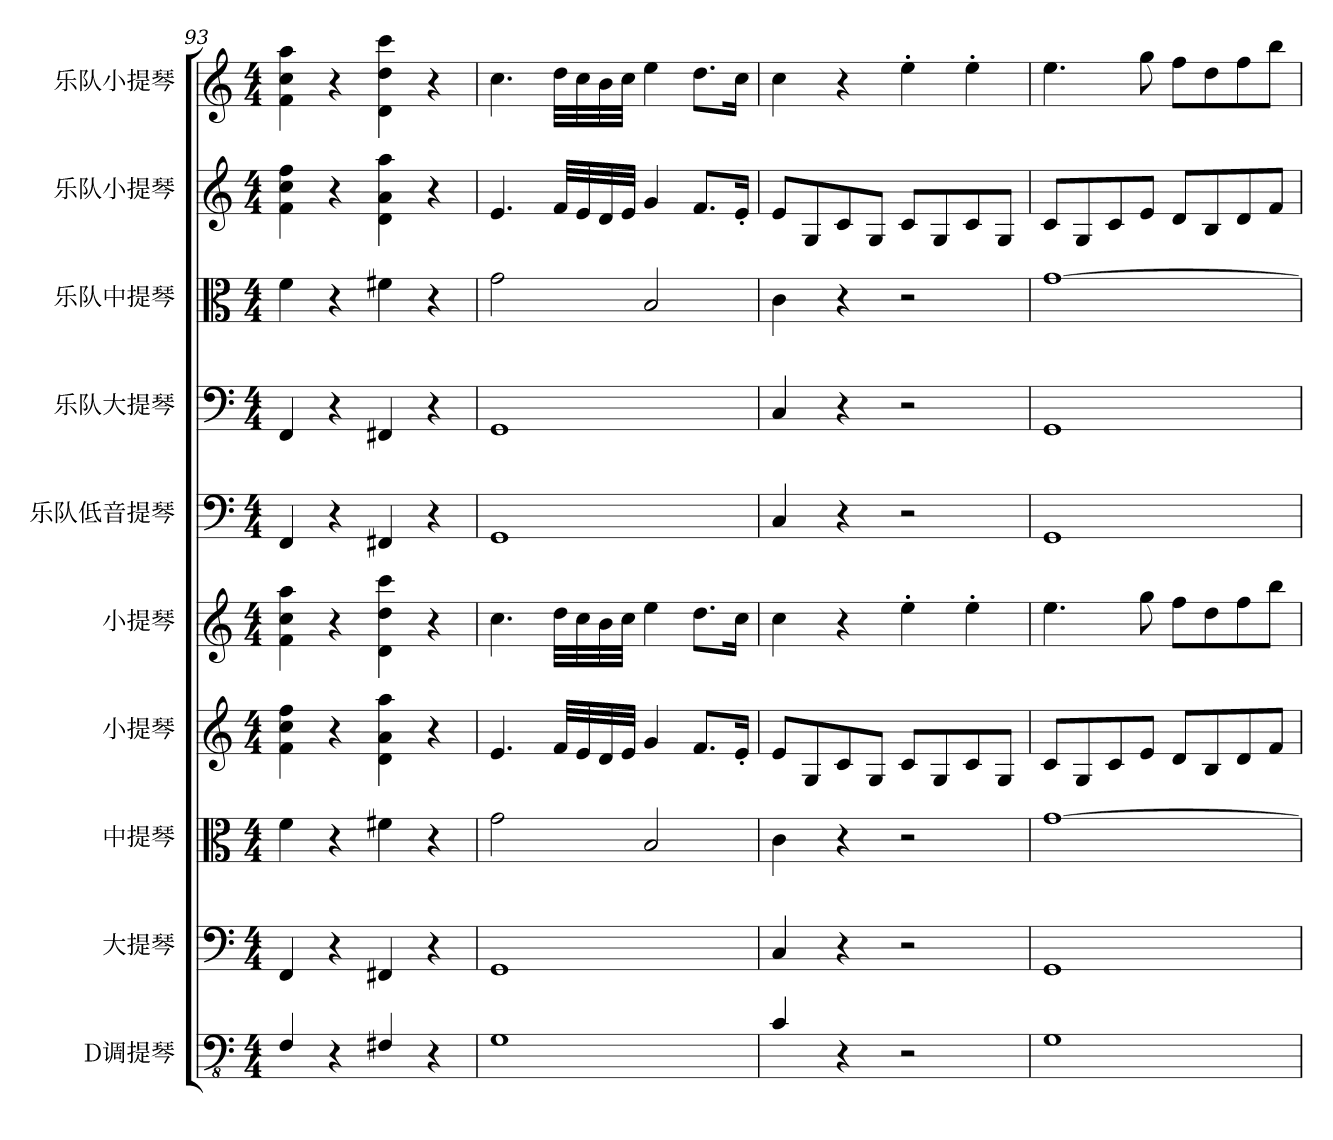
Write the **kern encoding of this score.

**kern	**kern	**kern	**kern	**kern	**kern	**kern	**kern	**kern	**kern
*part10	*part9	*part8	*part7	*part6	*part5	*part4	*part3	*part2	*part1
*staff10	*staff9	*staff8	*staff7	*staff6	*staff5	*staff4	*staff3	*staff2	*staff1
*I"D调提琴	*I"大提琴	*I"中提琴	*I"小提琴	*I"小提琴	*I"乐队低音提琴	*I"乐队大提琴	*I"乐队中提琴	*I"乐队小提琴	*I"乐队小提琴
*clefFv4	*clefF4	*clefC3	*clefG2	*clefG2	*clefF4	*clefF4	*clefC3	*clefG2	*clefG2
*ITrd7c12	*	*	*	*	*ITrd7c12	*	*	*	*
*k[]	*k[]	*k[]	*k[]	*k[]	*k[]	*k[]	*k[]	*k[]	*k[]
*M4/4	*M4/4	*M4/4	*M4/4	*M4/4	*M4/4	*M4/4	*M4/4	*M4/4	*M4/4
=93	=93	=93	=93	=93	=93	=93	=93	=93	=93
4FFF/	4FF/	4f\	4f\ 4cc\ 4ff\	4f\ 4cc\ 4aa\	4FFF/	4FF/	4f\	4f\ 4cc\ 4ff\	4f\ 4cc\ 4aa\
*	*	*	*	*	*	*	*	*	*MM63
4r	4r	4r	4r	4r	4r	4r	4r	4r	4r
*	*	*	*	*	*	*	*	*	*MM62
4FFF#X/	4FF#X/	4f#X\	4d\ 4a\ 4aa\	4d\ 4dd\ 4ccc\	4FFF#X/	4FF#X/	4f#X\	4d\ 4a\ 4aa\	4d\ 4dd\ 4ccc\
*	*	*	*	*	*	*	*	*	*MM61
4r	4r	4r	4r	4r	4r	4r	4r	4r	4r
!!LO:PB:g=z
=94	=94	=94	=94	=94	=94	=94	=94	=94	=94
*	*	*	*	*	*	*	*	*	*MM64
1GGG	1GG	2g\	4.e/	4.cc\	1GGG	1GG	2g\	4.e/	4.cc\
.	.	.	32f/LLL	32dd\LLL	.	.	.	32f/LLL	32dd\LLL
.	.	.	32e/	32cc\	.	.	.	32e/	32cc\
.	.	.	32d/	32b\	.	.	.	32d/	32b\
.	.	.	32e/JJJ	32cc\JJJ	.	.	.	32e/JJJ	32cc\JJJ
.	.	2B/	4g/	4ee\	.	.	2B/	4g/	4ee\
.	.	.	8.f/L	8.dd\L	.	.	.	8.f/L	8.dd\L
.	.	.	16e'/Jk	16cc\Jk	.	.	.	16e'/Jk	16cc\Jk
=95	=95	=95	=95	=95	=95	=95	=95	=95	=95
4CC/	4C/	4c\	8e/L	4cc\	4CC/	4C/	4c\	8e/L	4cc\
.	.	.	8G/	.	.	.	.	8G/	.
4r	4r	4r	8c/	4r	4r	4r	4r	8c/	4r
.	.	.	8G/J	.	.	.	.	8G/J	.
2r	2r	2r	8c/L	4ee'\	2r	2r	2r	8c/L	4ee'\
.	.	.	8G/	.	.	.	.	8G/	.
.	.	.	8c/	4ee'\	.	.	.	8c/	4ee'\
.	.	.	8G/J	.	.	.	.	8G/J	.
=96	=96	=96	=96	=96	=96	=96	=96	=96	=96
1GGG	1GG	[1g	8c/L	4.ee\	1GGG	1GG	[1g	8c/L	4.ee\
.	.	.	8G/	.	.	.	.	8G/	.
.	.	.	8c/	.	.	.	.	8c/	.
.	.	.	8e/J	8gg\	.	.	.	8e/J	8gg\
.	.	.	8d/L	8ff\L	.	.	.	8d/L	8ff\L
.	.	.	8B/	8dd\	.	.	.	8B/	8dd\
.	.	.	8d/	8ff\	.	.	.	8d/	8ff\
.	.	.	8f/J	8bb\J	.	.	.	8f/J	8bb\J
=	=	=	=	=	=	=	=	=	=
*-	*-	*-	*-	*-	*-	*-	*-	*-	*-
